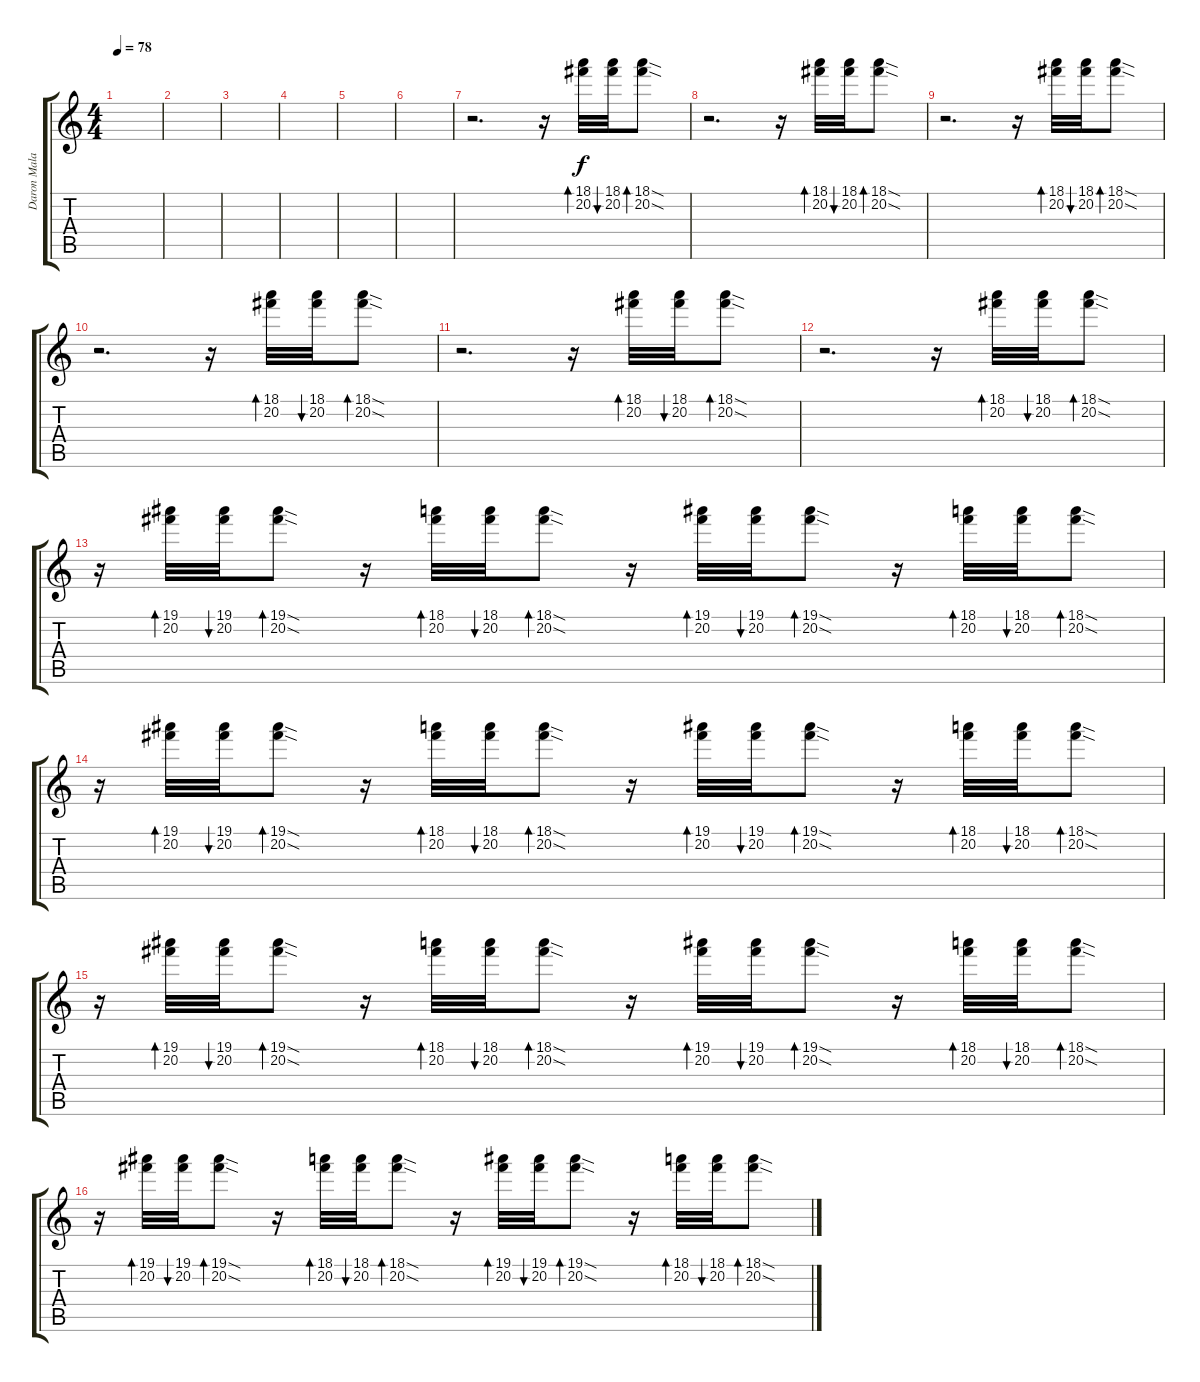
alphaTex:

\track ("Daron Malakian (Solo - Clean Guitar)" "Daron Mala") {instrument electricguitarjazz}
\staff {score tabs}
\tuning (Eb4 Bb3 Gb3 Db3 Ab2 Eb2) {hide}
\ts (4 4)
\tempo 78
\clef g2
\ks c
|
|
|
|
|
|
r.2{d} r.16 (18.1 20.2).32{bd 60} (18.1 20.2).32{bu 60} (18.1{sod} 20.2{sod}).8{bd 60} |
r.2{d} r.16 (18.1 20.2).32{bd 60} (18.1 20.2).32{bu 60} (18.1{sod} 20.2{sod}).8{bd 60} |
r.2{d} r.16 (18.1 20.2).32{bd 60} (18.1 20.2).32{bu 60} (18.1{sod} 20.2{sod}).8{bd 60} |
r.2{d} r.16 (18.1 20.2).32{bd 60} (18.1 20.2).32{bu 60} (18.1{sod} 20.2{sod}).8{bd 60} |
r.2{d} r.16 (18.1 20.2).32{bd 60} (18.1 20.2).32{bu 60} (18.1{sod} 20.2{sod}).8{bd 60} |
r.2{d} r.16 (18.1 20.2).32{bd 60} (18.1 20.2).32{bu 60} (18.1{sod} 20.2{sod}).8{bd 60} |
r.16{balance 16} (19.1 20.2).32{bd 60} (19.1 20.2).32{bu 60} (19.1{sod} 20.2{sod}).8{bd 60} r.16{balance 3} (18.1 20.2).32{bd 240} (18.1 20.2).32{bu 60} (18.1{sod} 20.2{sod}).8{bd 60} r.16{balance 16} (19.1 20.2).32{bd 240} (19.1 20.2).32{bu 240} (19.1{sod} 20.2{sod}).8{bd 240} r.16{balance 3} (18.1 20.2).32{bd 240} (18.1 20.2).32{bu 240} (18.1{sod} 20.2{sod}).8{bd 240} |
r.16{balance 16} (19.1 20.2).32{bd 60} (19.1 20.2).32{bu 60} (19.1{sod} 20.2{sod}).8{bd 60} r.16{balance 3} (18.1 20.2).32{bd 240} (18.1 20.2).32{bu 60} (18.1{sod} 20.2{sod}).8{bd 60} r.16{balance 16} (19.1 20.2).32{bd 240} (19.1 20.2).32{bu 240} (19.1{sod} 20.2{sod}).8{bd 240} r.16{balance 3} (18.1 20.2).32{bd 240} (18.1 20.2).32{bu 240} (18.1{sod} 20.2{sod}).8{bd 240} |
r.16{balance 16} (19.1 20.2).32{bd 60} (19.1 20.2).32{bu 60} (19.1{sod} 20.2{sod}).8{bd 60} r.16{balance 3} (18.1 20.2).32{bd 240} (18.1 20.2).32{bu 60} (18.1{sod} 20.2{sod}).8{bd 60} r.16{balance 16} (19.1 20.2).32{bd 240} (19.1 20.2).32{bu 240} (19.1{sod} 20.2{sod}).8{bd 240} r.16{balance 3} (18.1 20.2).32{bd 240} (18.1 20.2).32{bu 240} (18.1{sod} 20.2{sod}).8{bd 240} |
r.16{balance 16} (19.1 20.2).32{bd 60} (19.1 20.2).32{bu 60} (19.1{sod} 20.2{sod}).8{bd 60} r.16{balance 3} (18.1 20.2).32{bd 240} (18.1 20.2).32{bu 60} (18.1{sod} 20.2{sod}).8{bd 60} r.16{balance 16} (19.1 20.2).32{bd 240} (19.1 20.2).32{bu 240} (19.1{sod} 20.2{sod}).8{bd 240} r.16{balance 3} (18.1 20.2).32{bd 240} (18.1 20.2).32{bu 240} (18.1{sod} 20.2{sod}).8{bd 240}
